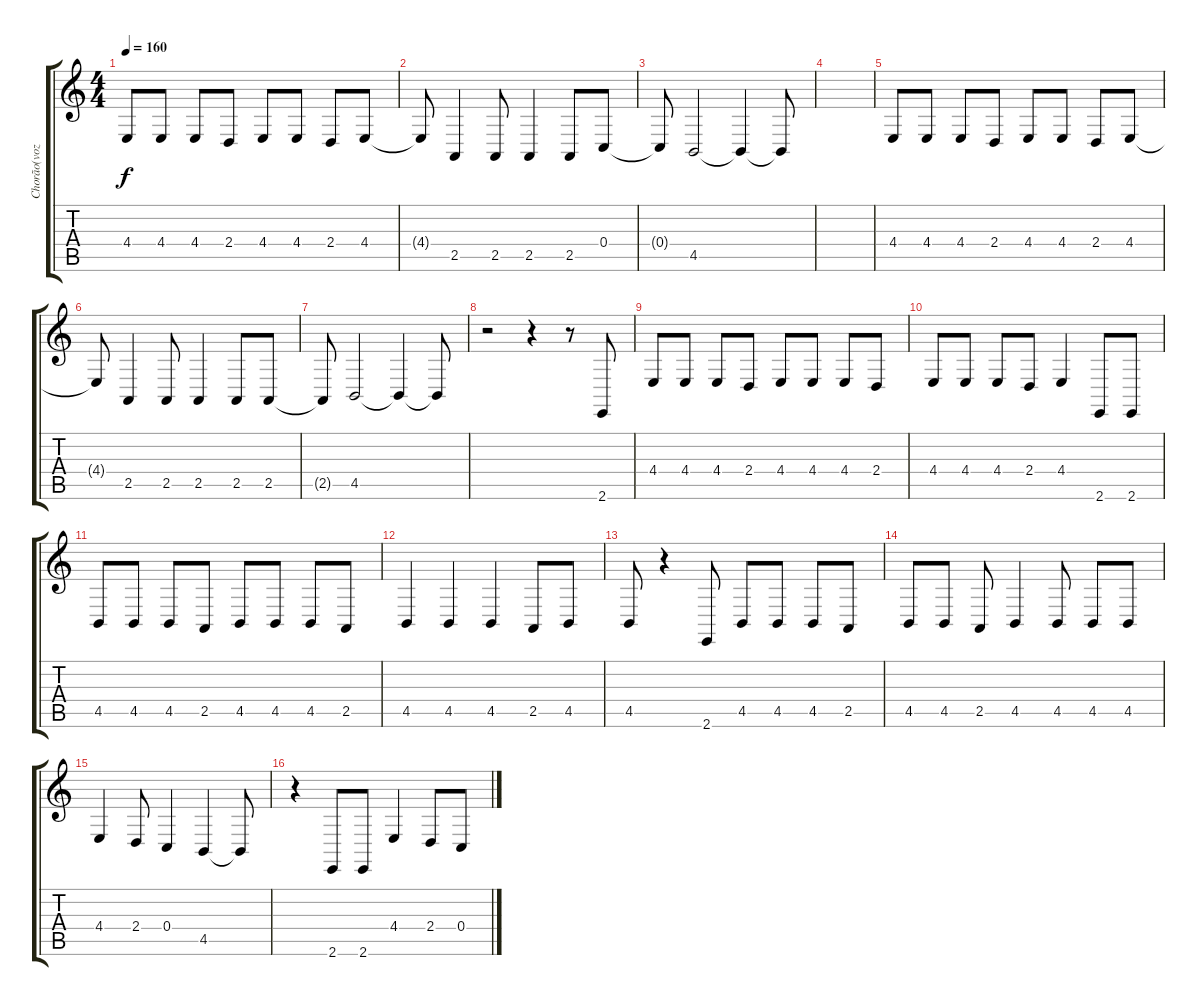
\track ("Chorão(voz)" "Chorão(voz") {instrument bassoon}
\staff {score tabs}
\tuning (D4 A3 F3 C3 G2 D2) {hide}
\ts (4 4)
\tempo 160
\clef g2
\ks c
4.4.8{dy f} 4.4.8 4.4.8 2.4.8 4.4.8 4.4.8 2.4.8 4.4.8 |
4.4{t}.8 2.5.4 2.5.8 2.5.4 2.5.8 0.4.8 |
0.4{t}.8 4.5.2 4.5{t}.4 4.5{t}.8 |
|
4.4.8 4.4.8 4.4.8 2.4.8 4.4.8 4.4.8 2.4.8 4.4.8 |
4.4{t}.8 2.5.4 2.5.8 2.5.4 2.5.8 2.5.8 |
2.5{t}.8 4.5.2 4.5{t}.4 4.5{t}.8 |
r.2 r.4 r.8 2.6.8 |
4.4.8 4.4.8 4.4.8 2.4.8 4.4.8 4.4.8 4.4.8 2.4.8 |
4.4.8 4.4.8 4.4.8 2.4.8 4.4.4 2.6.8 2.6.8 |
4.5.8 4.5.8 4.5.8 2.5.8 4.5.8 4.5.8 4.5.8 2.5.8 |
4.5.4 4.5.4 4.5.4 2.5.8 4.5.8 |
4.5.8 r.4 2.6.8 4.5.8 4.5.8 4.5.8 2.5.8 |
4.5.8 4.5.8 2.5.8 4.5.4 4.5.8 4.5.8 4.5.8 |
4.4.4 2.4.8 0.4.4 4.5.4 4.5{t}.8 |
r.4 2.6.8 2.6.8 4.4.4 2.4.8 0.4.8
